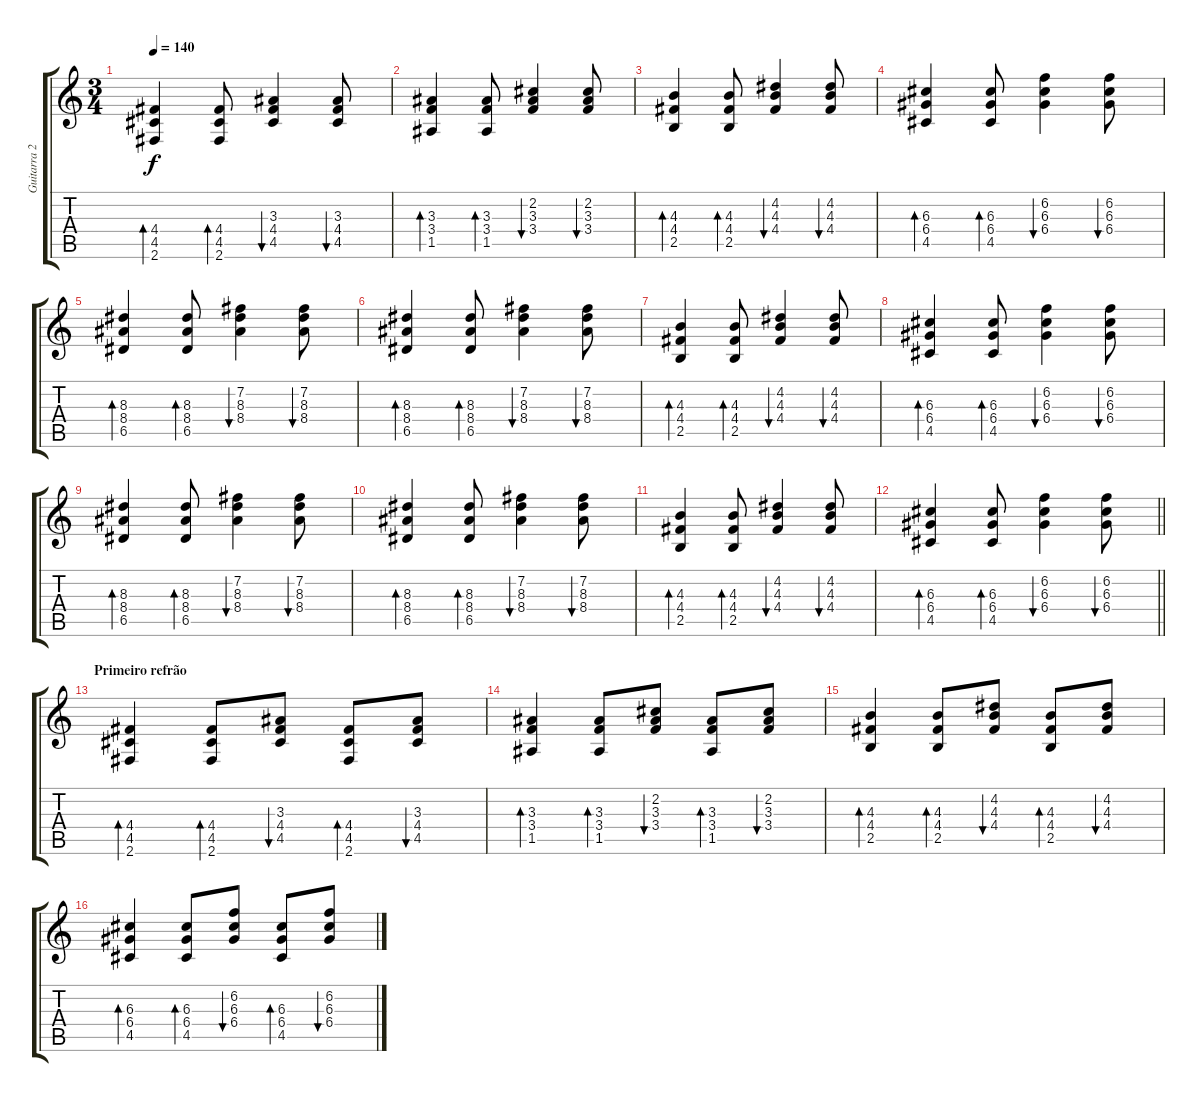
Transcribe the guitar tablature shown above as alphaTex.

\track ("Guitarra 2" "Guitarra 2") {instrument acousticguitarsteel}
\staff {score tabs}
\tuning (E4 B3 G3 D3 A2 E2) {hide}
\ts (3 4)
\tempo 140
\clef g2
\ks c
(4.4 4.5 2.6).4{bd 120 dy f} (4.4 4.5 2.6).8{bd 60} (3.3 4.4 4.5).4{bu 60} (3.3 4.4 4.5).8{bu 60} |
(3.3 3.4 1.5).4{bd 120} (3.3 3.4 1.5).8{bd 60} (2.2 3.3 3.4).4{bu 60} (2.2 3.3 3.4).8{bu 60} |
(4.3 4.4 2.5).4{bd 120} (4.3 4.4 2.5).8{bd 60} (4.2 4.3 4.4).4{bu 60} (4.2 4.3 4.4).8{bu 60} |
(6.3 6.4 4.5).4{bd 120} (6.3 6.4 4.5).8{bd 60} (6.2 6.3 6.4).4{bu 60} (6.2 6.3 6.4).8{bu 60} |
(8.3 8.4 6.5).4{bd 120} (8.3 8.4 6.5).8{bd 60} (7.2 8.3 8.4).4{bu 60} (7.2 8.3 8.4).8{bu 60} |
(8.3 8.4 6.5).4{bd 120} (8.3 8.4 6.5).8{bd 60} (7.2 8.3 8.4).4{bu 60} (7.2 8.3 8.4).8{bu 60} |
(4.3 4.4 2.5).4{bd 120} (4.3 4.4 2.5).8{bd 60} (4.2 4.3 4.4).4{bu 60} (4.2 4.3 4.4).8{bu 60} |
(6.3 6.4 4.5).4{bd 120} (6.3 6.4 4.5).8{bd 60} (6.2 6.3 6.4).4{bu 60} (6.2 6.3 6.4).8{bu 60} |
(8.3 8.4 6.5).4{bd 120} (8.3 8.4 6.5).8{bd 60} (7.2 8.3 8.4).4{bu 60} (7.2 8.3 8.4).8{bu 60} |
(8.3 8.4 6.5).4{bd 120} (8.3 8.4 6.5).8{bd 60} (7.2 8.3 8.4).4{bu 60} (7.2 8.3 8.4).8{bu 60} |
(4.3 4.4 2.5).4{bd 120} (4.3 4.4 2.5).8{bd 60} (4.2 4.3 4.4).4{bu 60} (4.2 4.3 4.4).8{bu 60} |
\barLineRight lightlight
(6.3 6.4 4.5).4{bd 120} (6.3 6.4 4.5).8{bd 60} (6.2 6.3 6.4).4{bu 60} (6.2 6.3 6.4).8{bu 60} |
\section ("" "Primeiro refrão")
(4.4 4.5 2.6).4{bd 120} (4.4 4.5 2.6).8{bd 60} (3.3 4.4 4.5).8{bu 60} (4.4 4.5 2.6).8{bd 60} (3.3 4.4 4.5).8{bu 60} |
(3.3 3.4 1.5).4{bd 120} (3.3 3.4 1.5).8{bd 60} (2.2 3.3 3.4).8{bu 60} (3.3 3.4 1.5).8{bd 60} (2.2 3.3 3.4).8{bu 60} |
(4.3 4.4 2.5).4{bd 120} (4.3 4.4 2.5).8{bd 60} (4.2 4.3 4.4).8{bu 60} (4.3 4.4 2.5).8{bd 60} (4.2 4.3 4.4).8{bu 60} |
(6.3 6.4 4.5).4{bd 120} (6.3 6.4 4.5).8{bd 60} (6.2 6.3 6.4).8{bu 60} (6.3 6.4 4.5).8{bd 60} (6.2 6.3 6.4).8{bu 60}
